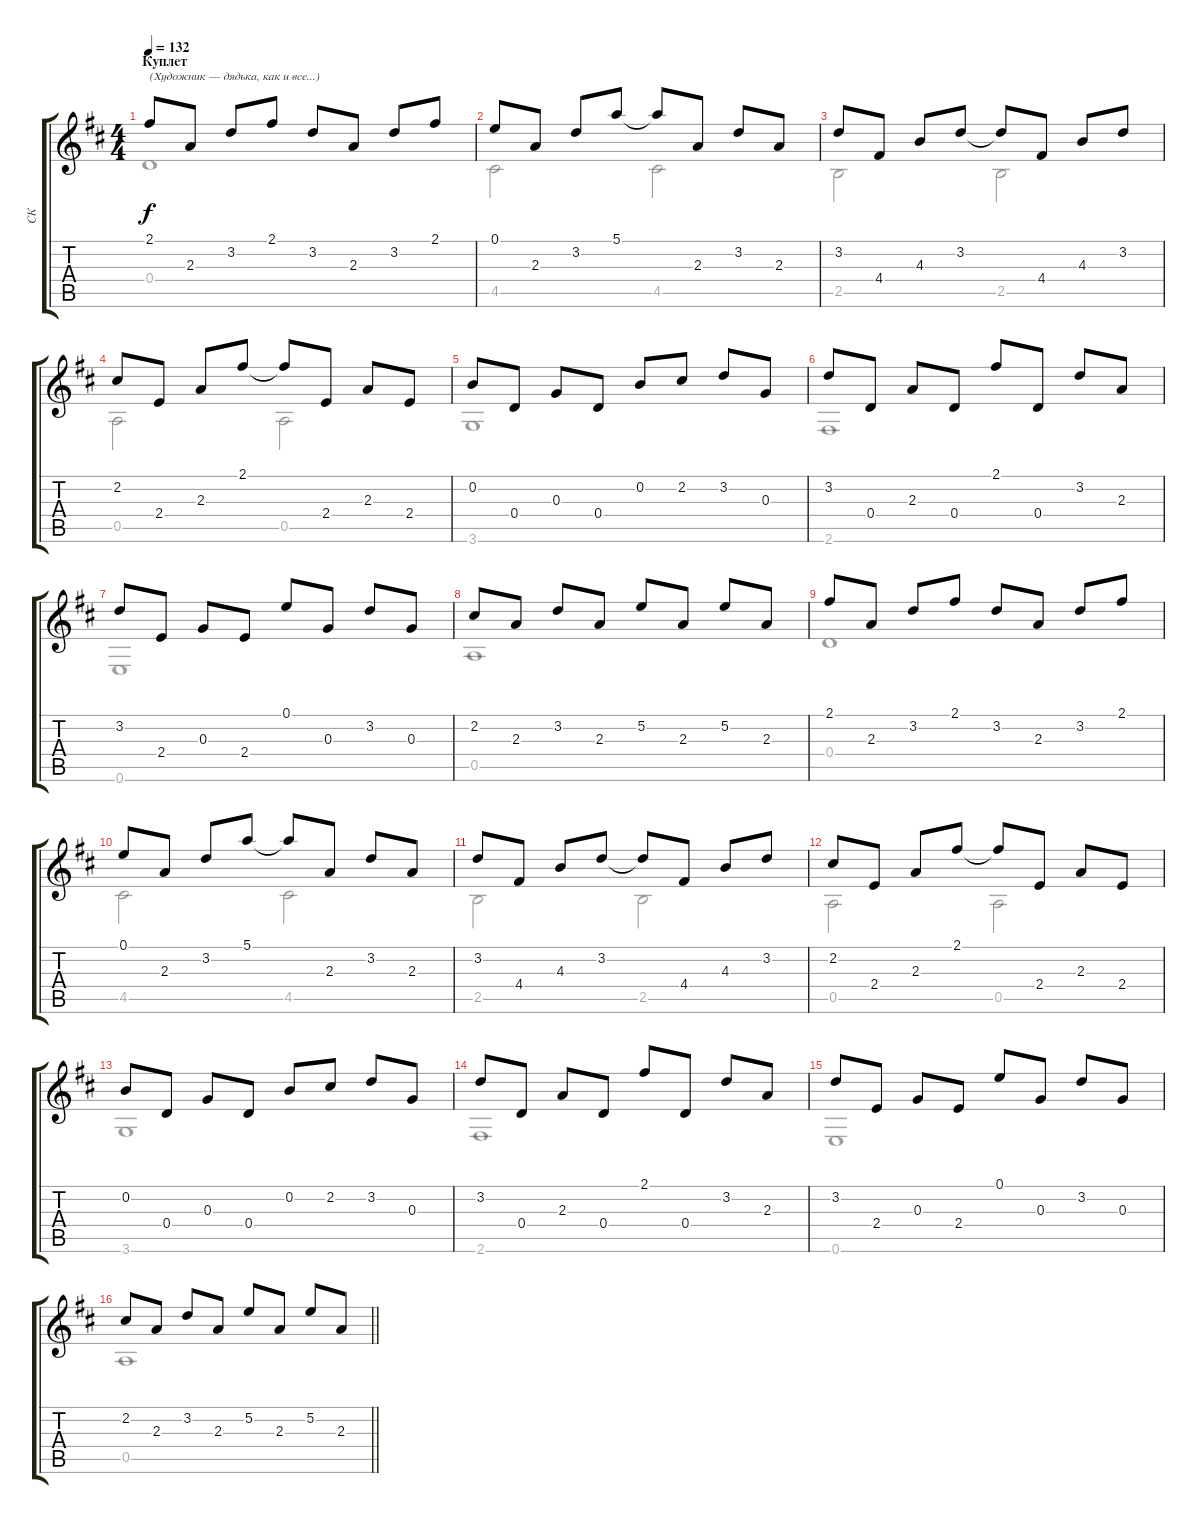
\track ("СК" "СК") {instrument acousticguitarsteel}
\staff {score tabs}
\tuning (E4 B3 G3 D3 A2 E2) {hide}
\voice
\ts (4 4)
\section ("" "Куплет")
\tempo 132
\clef g2
\ks d
2.1.8{txt "(Художник — дядька, как и все...)" dy f} 2.3.8 3.2.8 2.1.8 3.2.8 2.3.8 3.2.8 2.1.8 |
0.1.8 2.3.8 3.2.8 5.1.8 5.1{t}.8 2.3.8 3.2.8 2.3.8 |
3.2.8 4.4.8 4.3.8 3.2.8 3.2{t}.8 4.4.8 4.3.8 3.2.8 |
2.2.8 2.4.8 2.3.8 2.1.8 2.1{t}.8 2.4.8 2.3.8 2.4.8 |
0.2.8 0.4.8 0.3.8 0.4.8 0.2.8 2.2.8 3.2.8 0.3.8 |
3.2.8 0.4.8 2.3.8 0.4.8 2.1.8 0.4.8 3.2.8 2.3.8 |
3.2.8 2.4.8 0.3.8 2.4.8 0.1.8 0.3.8 3.2.8 0.3.8 |
2.2.8 2.3.8 3.2.8 2.3.8 5.2.8 2.3.8 5.2.8 2.3.8 |
2.1.8 2.3.8 3.2.8 2.1.8 3.2.8 2.3.8 3.2.8 2.1.8 |
0.1.8 2.3.8 3.2.8 5.1.8 5.1{t}.8 2.3.8 3.2.8 2.3.8 |
3.2.8 4.4.8 4.3.8 3.2.8 3.2{t}.8 4.4.8 4.3.8 3.2.8 |
2.2.8 2.4.8 2.3.8 2.1.8 2.1{t}.8 2.4.8 2.3.8 2.4.8 |
0.2.8 0.4.8 0.3.8 0.4.8 0.2.8 2.2.8 3.2.8 0.3.8 |
3.2.8 0.4.8 2.3.8 0.4.8 2.1.8 0.4.8 3.2.8 2.3.8 |
3.2.8 2.4.8 0.3.8 2.4.8 0.1.8 0.3.8 3.2.8 0.3.8 |
\barLineRight lightlight
2.2.8 2.3.8 3.2.8 2.3.8 5.2.8 2.3.8 5.2.8 2.3.8
\voice
\clef g2
\ottava regular
\simile none
\ks d
0.4.1{dy f} |
4.5.2 4.5.2 |
2.5.2 2.5.2 |
0.5.2 0.5.2 |
3.6.1 |
2.6.1 |
0.6.1 |
0.5.1 |
0.4.1 |
4.5.2 4.5.2 |
2.5.2 2.5.2 |
0.5.2 0.5.2 |
3.6.1 |
2.6.1 |
0.6.1 |
\barLineRight lightlight
0.5.1
